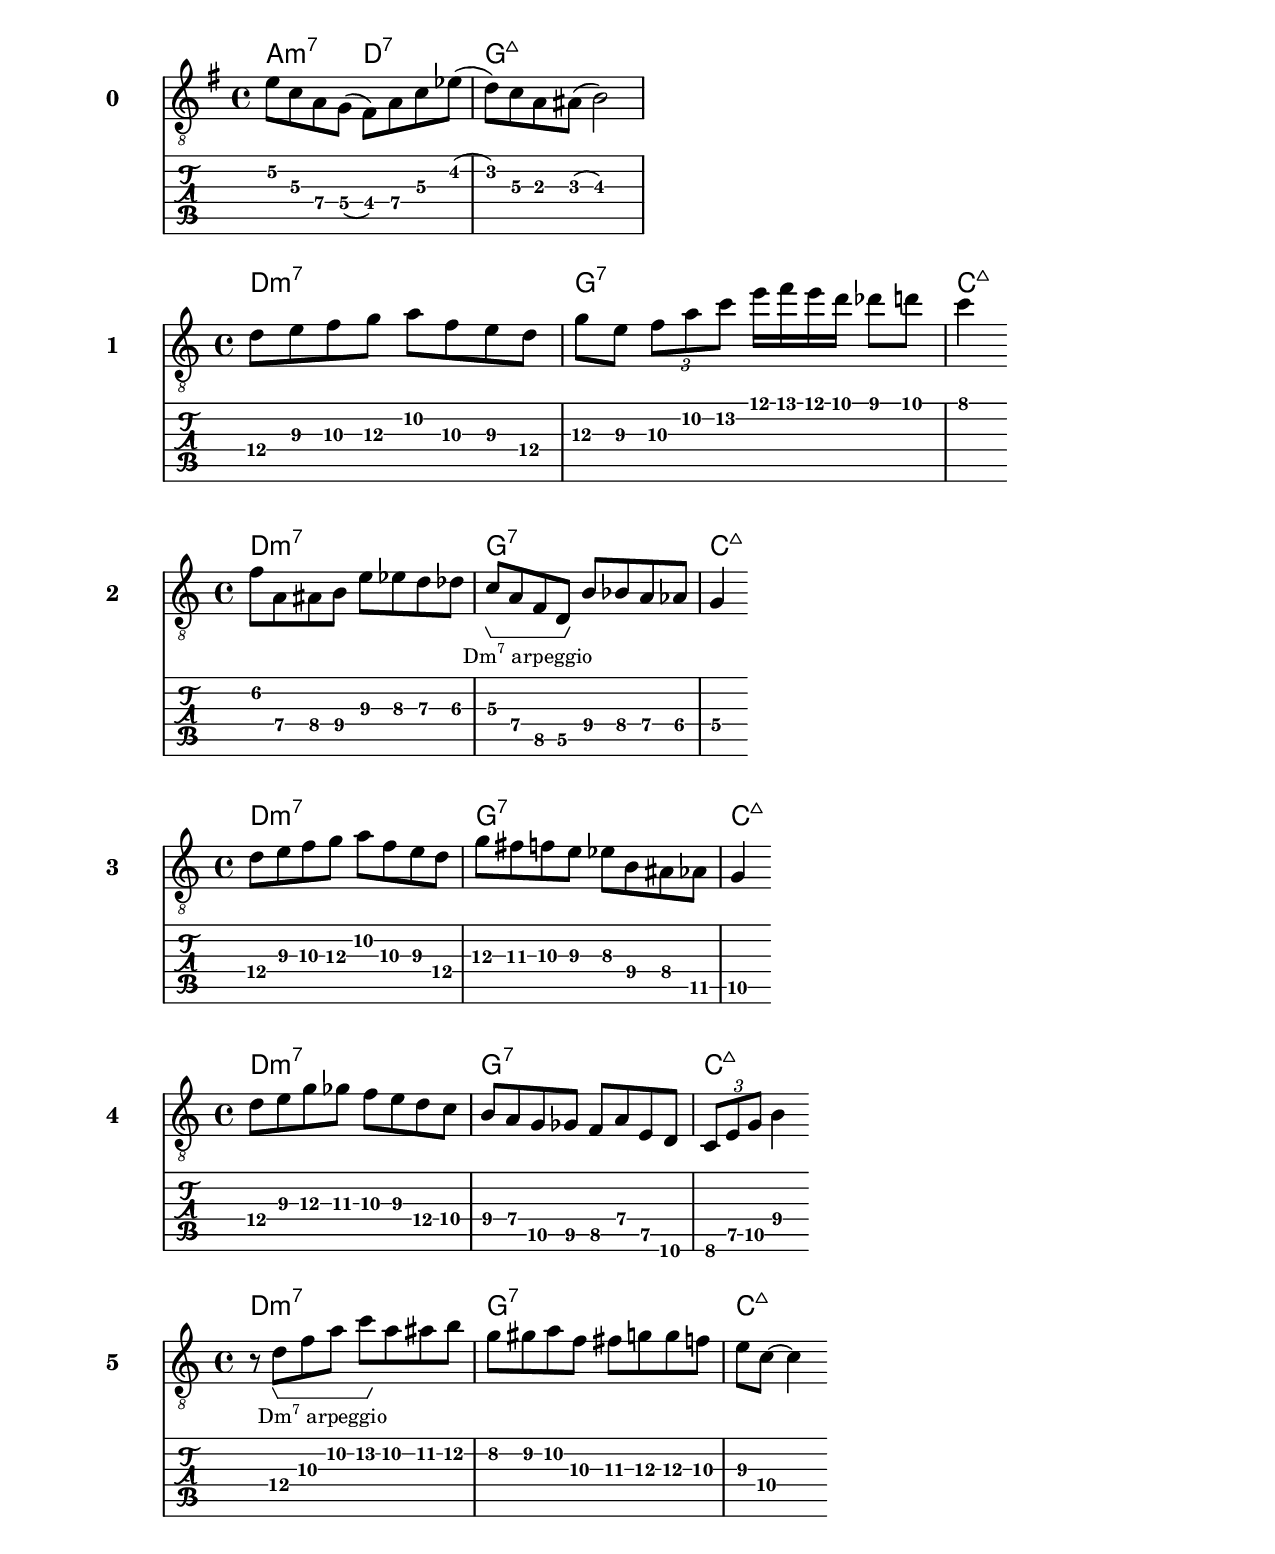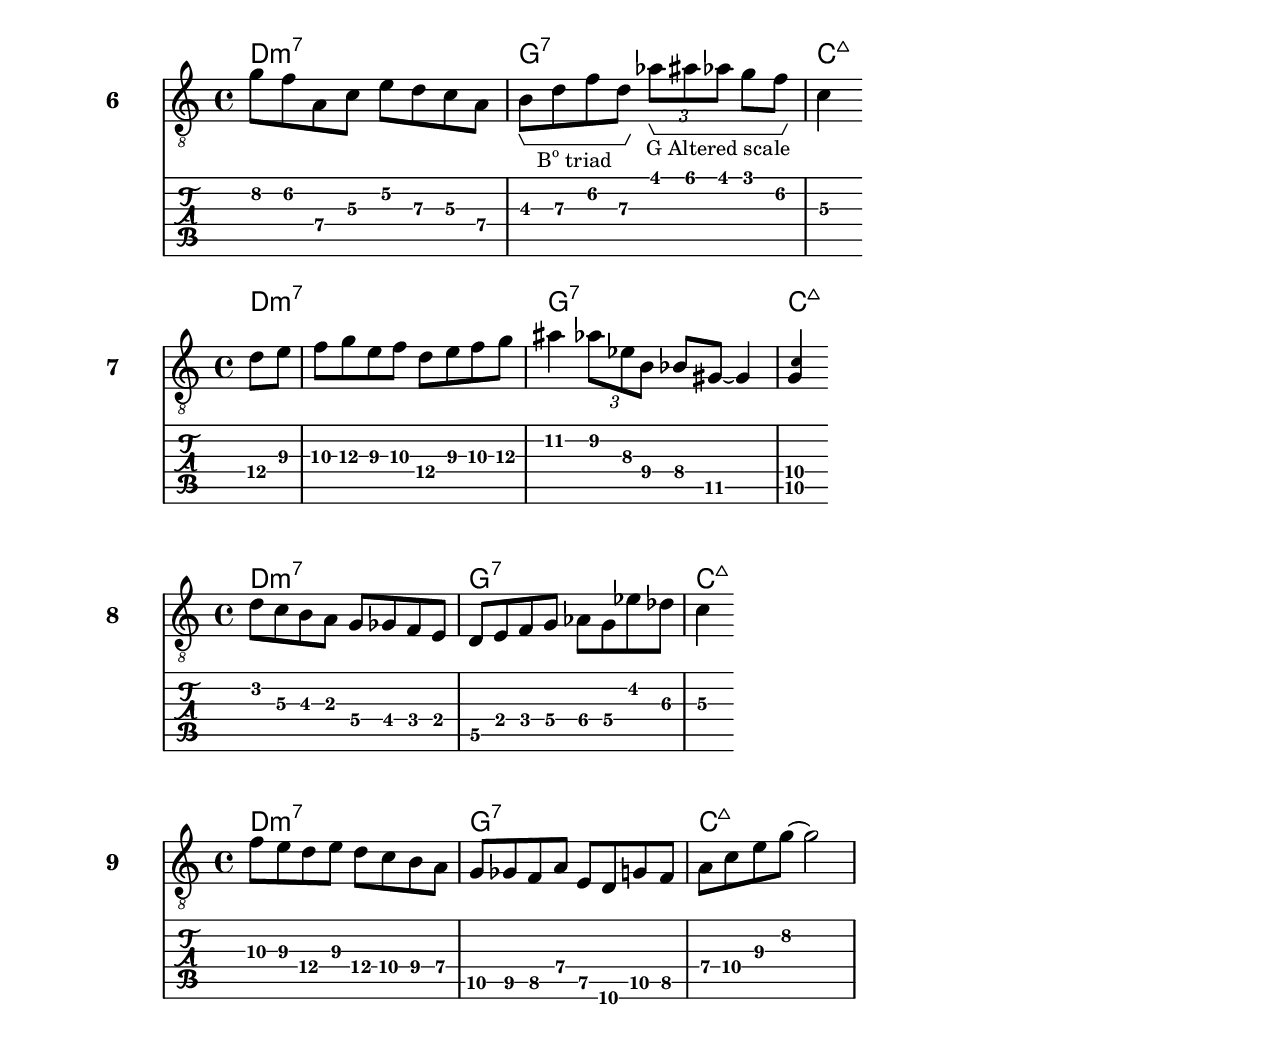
\version "2.22.0"

\include "../titling.ily"
\paper {
  #(set-paper-size "letter")
  left-margin = 0.5\in
  top-margin = 0.5\in
  right-margin = 0.5\in
  bottom-margin = 0.5\in
}

\layout {
  \context {
    \Voice
    \consists "Horizontal_bracket_engraver"
  }
}

\language "english"

% 0
music = {
  \key g \major
  \set TabStaff.restrainOpenStrings = ##t
  \set TabStaff.minimumFret = #4
  e'8 c a g( f-sharp) a c e-flat( |
  \set TabStaff.minimumFret = #2
  d) c a a-sharp( b2) |
}

\score {
  <<
    \chords {
      a2:m7 d2:7
      g1:maj7
    }
    \new Staff \with {
      instrumentName = \markup { \bold "0 " }
    } \relative {
      \clef "treble_8"
      \music
    }
    \new TabStaff \relative {
      \music
    }
  >>
}

theChords = \chords {
  d1:m7
  g1:7
  c1:maj7
}

% 1
music = {
  \set TabStaff.restrainOpenStrings = ##t
  \set TabStaff.minimumFret = #9
  d'8 e f g a f e d |
  g8 e \tuplet 3/2 { f a c } e16 f e d d-flat8 d |
  \set TabStaff.minimumFret = #8
  c4
}

\score {
  <<
    \theChords
    \new Staff \with {
      instrumentName = \markup { \bold "1 " }
    } \relative {
      \clef "treble_8"
      \music
    }
    \new TabStaff \relative {
      \music
    }
  >>
}

% 2
music = {
  \set TabStaff.restrainOpenStrings = ##t
  \set TabStaff.minimumFret = #6
  f'8 a, a-sharp b e e-flat d d-flat |
  \set TabStaff.minimumFret = #5
  c8-\tweak HorizontalBracketText.text \markup { \concat { "Dm" \super "7" } "arpeggio" } \startGroup a f d\stopGroup b' b-flat a a-flat |
  g4
}

\score {
  <<
    \theChords
    \new Staff \with {
      instrumentName = \markup { \bold "2 " }
    } \relative {
      \clef "treble_8"
      \music
    }
    \new TabStaff \relative {
      \music
    }
  >>
}

% 3
music = {
  \set TabStaff.restrainOpenStrings = ##t
  \set TabStaff.minimumFret = #9
  d'8 e f g a f e d |
  g8 f-sharp f e \set TabStaff.minimumFret = #8 e-flat b a-sharp a-flat |
  g4
}

\score {
  <<
    \theChords
    \new Staff \with {
      instrumentName = \markup { \bold "3 " }
    } \relative {
      \clef "treble_8"
      \music
    }
    \new TabStaff \relative {
      \music
    }
  >>
}

% 4
music = {
  \set TabStaff.restrainOpenStrings = ##t
  \set TabStaff.minimumFret = #9
  d'8 e g g-flat f e d c |
  \set TabStaff.minimumFret = #7
  b8 a g g-flat f a e d |
  \tuplet 3/2 { c8 e g } b4
}

\score {
  <<
    \theChords
    \new Staff \with {
      instrumentName = \markup { \bold "4 " }
    } \relative {
      \clef "treble_8"
      \music
    }
    \new TabStaff \relative {
      \music
    }
  >>
}

% 5
music = {
  \set TabStaff.restrainOpenStrings = ##t
  \set TabStaff.minimumFret = #9
  r8 d'-\tweak HorizontalBracketText.text \markup { \concat { "Dm" \super "7" } "arpeggio" } \startGroup f a c \stopGroup a a-sharp b |
  \set TabStaff.minimumFret = #8 g8 g-sharp a f \set TabStaff.minimumFret = #9 f-sharp g g f |
  e8 c~4
}

\score {
  <<
    \theChords
    \new Staff \with {
      instrumentName = \markup { \bold "5 " }
    } \relative {
      \clef "treble_8"
      \music
    }
    \new TabStaff \relative {
      \music
    }
  >>
}

% 6
music = {
  \set TabStaff.restrainOpenStrings = ##t
  \set TabStaff.minimumFret = #5
  g'8 f a, c e d c a |
  \set TabStaff.minimumFret = #4 b-\tweak HorizontalBracketText.text \markup { \concat { "B" \super "o" } "triad" } \startGroup d f d\stopGroup \set TabStaff.minimumFret = #3 \tuplet 3/2 { a-flat'-\tweak HorizontalBracketText.text "G Altered scale" \startGroup a-sharp a-flat } g f\stopGroup |
  c4
}

\score {
  <<
    \theChords
    \new Staff \with {
      instrumentName = \markup { \bold "6 " }
    } \relative {
      \clef "treble_8"
      \music
    }
    \new TabStaff \relative {
      \music
    }
  >>
}

% 7
music = {
  \set TabStaff.restrainOpenStrings = ##t
  \set TabStaff.minimumFret = #9
  \partial 4 { d'8 e | }
  f8 g e f d e f g |
  \set TabStaff.minimumFret = #8
  a-sharp4 \tuplet 3/2 { a-flat8 e-flat b } b-flat g-sharp~4 |
  <g \tweak font-size #-2 c>4
}

\score {
  <<
    \chords {
      d4:m7 s1
      g1:7
      c1:maj7
    }
    \new Staff \with {
      instrumentName = \markup { \bold "7 " }
    } \relative {
      \clef "treble_8"
      \music
    }
    \new TabStaff \relative {
      \music
    }
  >>
}

% 8
music = {
  \set TabStaff.restrainOpenStrings = ##t
  \set TabStaff.minimumFret = #2
  d'8 c b a g g-flat f e |
  d8 e f g \set TabStaff.minimumFret = #3 a-flat g e-flat' d-flat |
  c4
}

\score {
  <<
    \theChords
    \new Staff \with {
      instrumentName = \markup { \bold "8 " }
    } \relative {
      \clef "treble_8"
      \music
    }
    \new TabStaff \relative {
      \music
    }
  >>
}

% 9
music = {
  \set TabStaff.restrainOpenStrings = ##t
  \set TabStaff.minimumFret = #9
  f'8 e d e d c b \set TabStaff.minimumFret = #7 a |
  g8 g-flat f a e d g f |
  a8 c e g~2 |
}

\score {
  <<
    \theChords
    \new Staff \with {
      instrumentName = \markup { \bold "9 " }
    } \relative {
      \clef "treble_8"
      \music
    }
    \new TabStaff \relative {
      \music
    }
  >>
}
